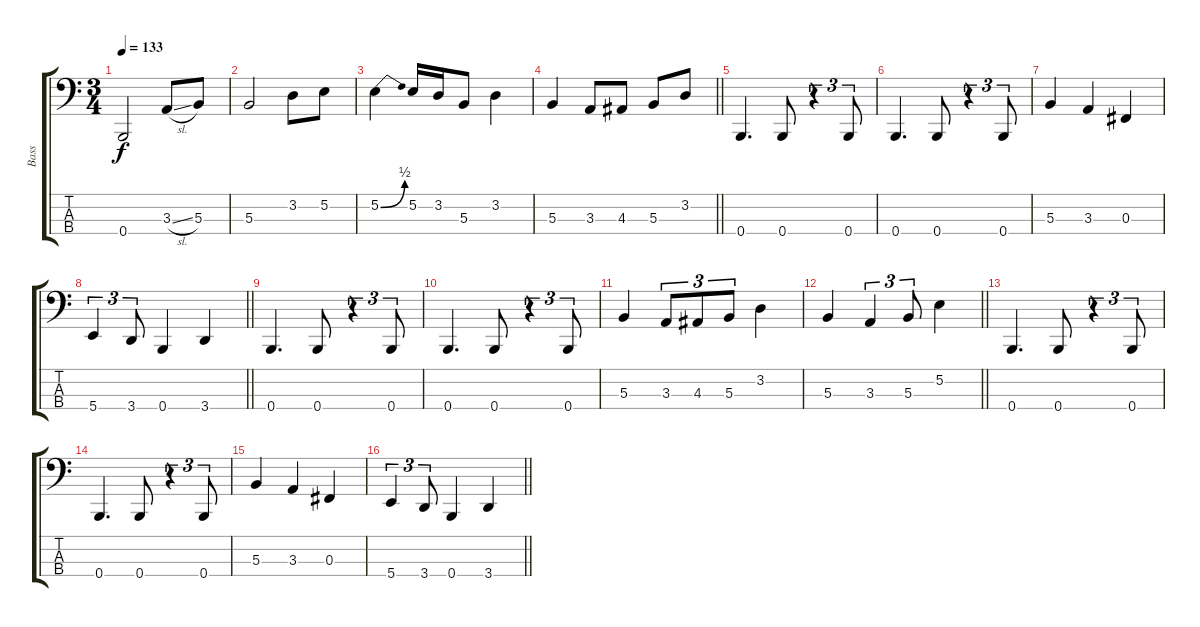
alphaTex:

\track ("Bass" "Bass") {instrument electricbassfinger}
\staff {score tabs}
\tuning (E2 B1 Gb1 B0) {hide}
\ts (3 4)
\tempo 133
\clef f4
\ks c
0.4.2{dy f} 3.3{sl}.8 5.3.8 |
5.3.2 3.2.8 5.2.8 |
5.2{be (bend 0 0 60 2)}.4 5.2.16 3.2.16 5.3.8 3.2.4 |
\barLineRight lightlight
5.3.4 3.3.8 4.3.8 5.3.8 3.2.8 |
\section ("" "")
0.4.4{d} 0.4.8 r.4{tu (3 2)} 0.4.8{tu (3 2)} |
0.4.4{d} 0.4.8 r.4{tu (3 2)} 0.4.8{tu (3 2)} |
5.3.4 3.3.4 0.3.4 |
\barLineRight lightlight
5.4.4{tu (3 2)} 3.4.8{tu (3 2)} 0.4.4 3.4.4 |
0.4.4{d} 0.4.8 r.4{tu (3 2)} 0.4.8{tu (3 2)} |
0.4.4{d} 0.4.8 r.4{tu (3 2)} 0.4.8{tu (3 2)} |
5.3.4 3.3.8{tu (3 2)} 4.3.8{tu (3 2)} 5.3.8{tu (3 2)} 3.2.4 |
\barLineRight lightlight
5.3.4 3.3.4{tu (3 2)} 5.3.8{tu (3 2)} 5.2.4 |
0.4.4{d} 0.4.8 r.4{tu (3 2)} 0.4.8{tu (3 2)} |
0.4.4{d} 0.4.8 r.4{tu (3 2)} 0.4.8{tu (3 2)} |
5.3.4 3.3.4 0.3.4 |
\barLineRight lightlight
5.4.4{tu (3 2)} 3.4.8{tu (3 2)} 0.4.4 3.4.4
